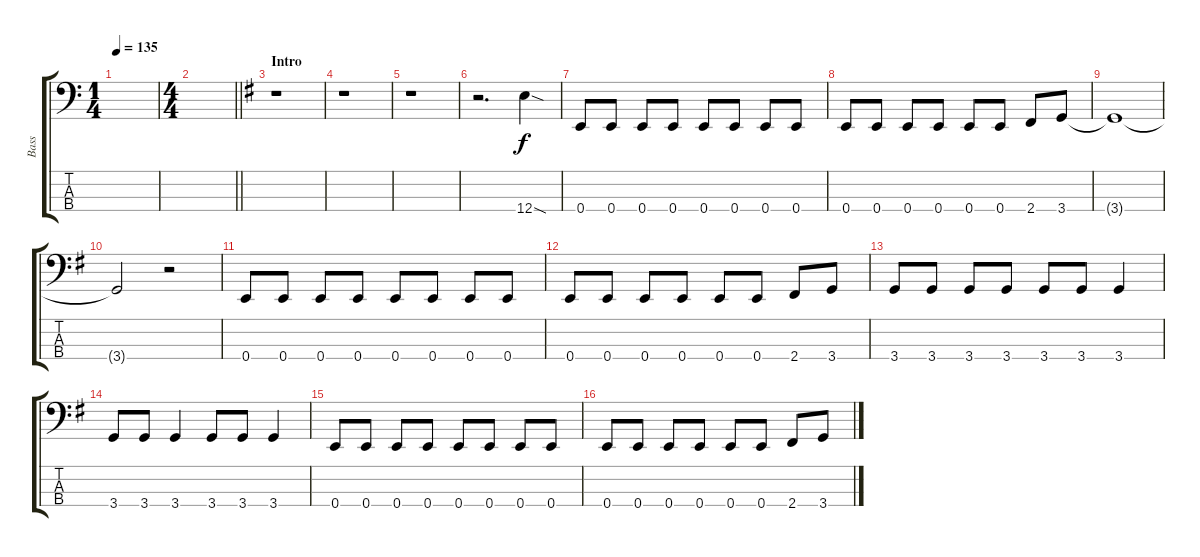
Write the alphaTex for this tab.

\track ("Bass" "Bass") {instrument electricbassfinger}
\staff {score tabs}
\tuning (G2 D2 A1 E1) {hide}
\ts (1 4)
\tempo 135
\clef f4
\ks c
|
\ts (4 4)
\barLineRight lightlight
|
\section ("" "Intro")
\ks g
r.1 |
r.1 |
r.1 |
r.2{d} 12.4{sod}.4 |
0.4.8 0.4.8 0.4.8 0.4.8 0.4.8 0.4.8 0.4.8 0.4.8 |
0.4.8 0.4.8 0.4.8 0.4.8 0.4.8 0.4.8 2.4.8 3.4.8 |
3.4{t}.1 |
3.4{t}.2 r.2 |
0.4.8 0.4.8 0.4.8 0.4.8 0.4.8 0.4.8 0.4.8 0.4.8 |
0.4.8 0.4.8 0.4.8 0.4.8 0.4.8 0.4.8 2.4.8 3.4.8 |
3.4.8 3.4.8 3.4.8 3.4.8 3.4.8 3.4.8 3.4.4 |
3.4.8 3.4.8 3.4.4 3.4.8 3.4.8 3.4.4 |
0.4.8 0.4.8 0.4.8 0.4.8 0.4.8 0.4.8 0.4.8 0.4.8 |
0.4.8 0.4.8 0.4.8 0.4.8 0.4.8 0.4.8 2.4.8 3.4.8
